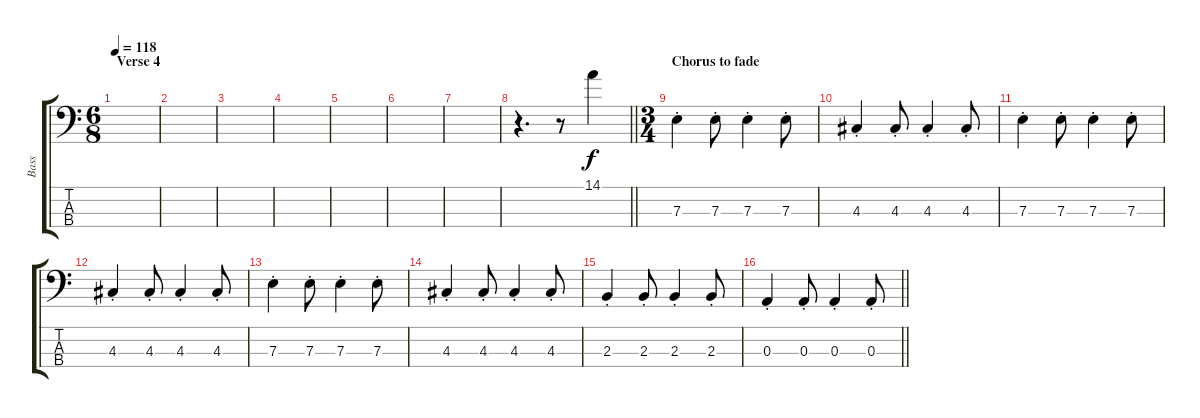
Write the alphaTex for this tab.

\track ("Bass" "Bass") {instrument electricbassfinger}
\staff {score tabs}
\tuning (G2 D2 A1 E1) {hide}
\ts (6 8)
\section ("" "Verse 4")
\tempo 118
\clef f4
\ks c
|
|
|
|
|
|
|
\barLineRight lightlight
r.4{d} r.8 14.1.4 |
\ts (3 4)
\section ("" "Chorus to fade")
7.3{st}.4 7.3{st}.8 7.3{st}.4 7.3{st}.8 |
4.3{st}.4 4.3{st}.8 4.3{st}.4 4.3{st}.8 |
7.3{st}.4 7.3{st}.8 7.3{st}.4 7.3{st}.8 |
4.3{st}.4 4.3{st}.8 4.3{st}.4 4.3{st}.8 |
7.3{st}.4 7.3{st}.8 7.3{st}.4 7.3{st}.8 |
4.3{st}.4 4.3{st}.8 4.3{st}.4 4.3{st}.8 |
2.3{st}.4 2.3{st}.8 2.3{st}.4 2.3{st}.8 |
\barLineRight lightlight
0.3{st}.4 0.3{st}.8 0.3{st}.4 0.3{st}.8
